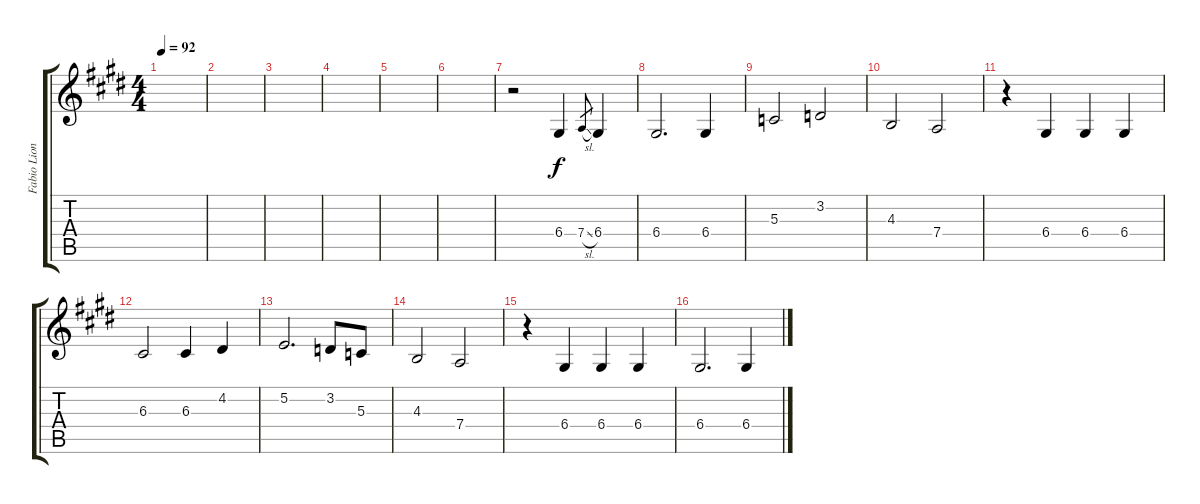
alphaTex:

\track ("Fabio Lioni" "Fabio Lion") {instrument tenorsax}
\staff {score tabs}
\tuning (E4 B3 G3 D3 A2 E2) {hide}
\ts (4 4)
\tempo 92
\clef g2
\ks c#minor
|
|
|
|
|
|
r.2 6.4.4 7.4{sl}.8{gr} 6.4.4 |
6.4.2{d} 6.4.4 |
5.3.2 3.2.2 |
4.3.2 7.4.2 |
r.4 6.4.4 6.4.4 6.4.4 |
6.3.2 6.3.4 4.2.4 |
5.2.2{d} 3.2.8 5.3.8 |
4.3.2 7.4.2 |
r.4 6.4.4 6.4.4 6.4.4 |
6.4.2{d} 6.4.4
